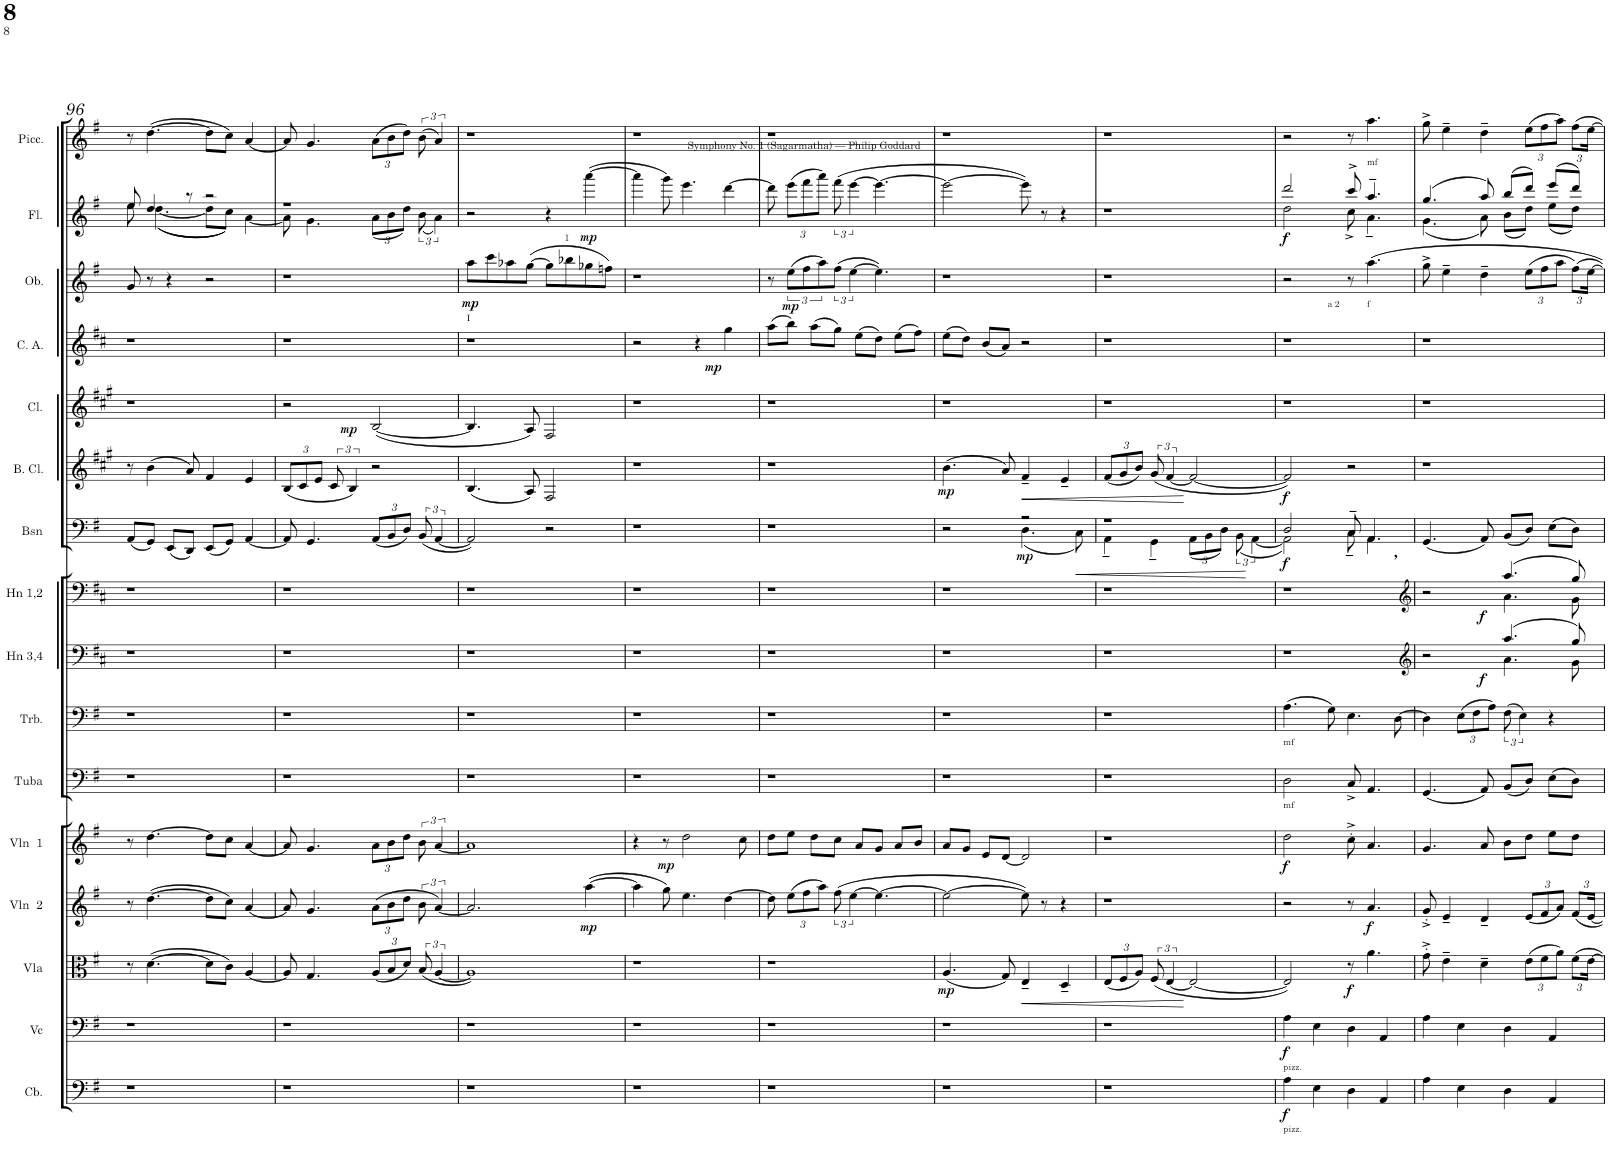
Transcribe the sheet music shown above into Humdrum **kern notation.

**kern	**dynam	**kern	**dynam	**kern	**dynam	**kern	**dynam	**kern	**dynam	**kern	**kern	**kern	**kern	**dynam	**kern	**dynam	**kern	**dynam	**kern	**dynam	**kern	**dynam	**kern	**dynam	**kern	**dynam	**kern
*part15	*part15	*part14	*part14	*part13	*part13	*part12	*part12	*part11	*part11	*part10	*part9	*part8	*part8	*part8	*part7	*part7	*part6	*part6	*part5	*part5	*part4	*part4	*part3	*part3	*part2	*part2	*part1
*staff16	*staff16	*staff15	*staff15	*staff14	*staff14	*staff13	*staff13	*staff12	*staff12	*staff11	*staff10	*staff9	*staff8	*staff8/9	*staff7	*staff7	*staff6	*staff6	*staff5	*staff5	*staff4	*staff4	*staff3	*staff3	*staff2	*staff2	*staff1
*I"Contrabass	*	*I"Violoncello	*	*I"Viola	*	*I"Violin  2	*	*I"Violin  1	*	*I"Tuba	*I"Trombone 1, 2	*I"Horn in F 1, 2	*	*	*I"Bassoon 1, 2	*	*I"Bass Clarinet in Bb	*	*I"Clarinet in Bb 1, 2	*	*I"Cor Anglais	*	*I"Oboe 1, 2	*	*I"Flute 1, 2	*	*I"Piccolo
*I'Cb.	*	*I'Vc	*	*I'Vla	*	*I'Vln  2	*	*I'Vln  1	*	*I'Tuba	*I'Trb.	*I'Hn 1,2	*	*	*I'Bsn	*	*I'B. Cl.	*	*I'Cl.	*	*I'C. A.	*	*I'Ob.	*	*I'Fl.	*	*I'Picc.
!!LO:PB:g=z
*clefF4	*	*clefF4	*	*clefC3	*	*clefG2	*	*clefG2	*	*clefF4	*clefF4	*clefF4	*clefF4	*	*clefF4	*	*clefG2	*	*clefG2	*	*clefG2	*	*clefG2	*	*clefG2	*	*clefG2
*Trd7c12	*	*	*	*	*	*	*	*	*	*	*	*Trd4c7	*Trd4c7	*	*	*	*Trd8c14	*	*Trd1c2	*	*Trd4c7	*	*	*	*	*	*Trd-7c-12
*k[f#]	*	*k[f#]	*	*k[f#]	*	*k[f#]	*	*k[f#]	*	*k[f#]	*k[f#]	*k[f#c#]	*k[f#c#]	*	*k[f#]	*	*k[f#c#g#]	*	*k[f#c#g#]	*	*k[f#c#]	*	*k[f#]	*	*k[f#]	*	*k[f#]
*G:	*	*G:	*	*G:	*	*G:	*	*G:	*	*G:	*G:	*D:	*D:	*	*G:	*	*A:	*	*A:	*	*D:	*	*G:	*	*G:	*	*G:
*M4/4	*	*M4/4	*	*M4/4	*	*M4/4	*	*M4/4	*	*M4/4	*M4/4	*M4/4	*M4/4	*	*M4/4	*	*M4/4	*	*M4/4	*	*M4/4	*	*M4/4	*	*M4/4	*	*M4/4
=96	=96	=96	=96	=96	=96	=96	=96	=96	=96	=96	=96	=96	=96	=96	=96	=96	=96	=96	=96	=96	=96	=96	=96	=96	=96	=96	=96
*	*	*	*	*	*	*	*	*	*	*	*	*	*	*	*	*	*	*	*	*	*	*	*	*	*^	*	*
1r	.	1r	.	8r	.	8r	.	8r	.	1r	1r	1r	1r	.	(8AA/L	.	8r	.	1r	.	1r	.	8g/	.	8ee/	8ee\	.	8r
.	.	.	.	([4.d\	.	([4.dd\	.	[4.dd\	.	.	.	.	.	.	8GG/J)	.	(4b\	.	.	.	.	.	8r	.	4dd/	(([4.dd\	.	([4.dd\
.	.	.	.	.	.	.	.	.	.	.	.	.	.	.	(8EE/L	.	.	.	.	.	.	.	4r	.	.	.	.	.
.	.	.	.	.	.	.	.	.	.	.	.	.	.	.	8DD/J)	.	8a/)	.	.	.	.	.	.	.	8r	.	.	.
.	.	.	.	8d\L]	.	8dd\L]	.	8dd\L]	.	.	.	.	.	.	(8EE/L	.	4f#/	.	.	.	.	.	2r	.	2r	8dd\L]	.	8dd\L]
.	.	.	.	8c\J)	.	8cc\J)	.	8cc\J	.	.	.	.	.	.	8GG/J)	.	.	.	.	.	.	.	.	.	.	8cc\J))	.	8cc\J)
.	.	.	.	[4A/	.	[4a/	.	[4a/	.	.	.	.	.	.	[4AA/	.	4e/	.	.	.	.	.	.	.	.	[4a\	.	[4a/
=97	=97	=97	=97	=97	=97	=97	=97	=97	=97	=97	=97	=97	=97	=97	=97	=97	=97	=97	=97	=97	=97	=97	=97	=97	=97	=97	=97	=97
*	*	*	*	*	*	*	*	*	*	*	*	*	*	*	*	*	*Xbrackettup	*	*	*	*	*	*	*	*	*	*	*
*	*	*	*	*	*	*	*	*	*	*	*	*	*	*	*	*	*	*	*^	*	*	*	*	*	*	*	*	*
1r	.	1r	.	8A/]	.	8a/]	.	8a/]	.	1r	1r	1r	1r	.	8AA/]	.	(12B/L	.	2r	4ryy	.	1r	.	1r	.	1r	8a\]	.	8a/]
.	.	.	.	.	.	.	.	.	.	.	.	.	.	.	.	.	12c#/	.	.	.	.	.	.	.	.	.	.	.	.
.	.	.	.	4.G/	.	4.g/	.	4.g/	.	.	.	.	.	.	4.GG/	.	.	.	.	.	.	.	.	.	.	.	4.g\	.	4.g/
.	.	.	.	.	.	.	.	.	.	.	.	.	.	.	.	.	12e/J	.	.	.	.	.	.	.	.	.	.	.	.
*	*	*	*	*	*	*	*	*	*	*	*	*	*	*	*	*	*brackettup	*	*	*	*	*	*	*	*	*	*	*	*
.	.	.	.	.	.	.	.	.	.	.	.	.	.	.	.	.	12c#/	.	.	16ryy	.	.	.	.	.	.	.	.	.
.	.	.	.	.	.	.	.	.	.	.	.	.	.	.	.	.	.	.	.	64ryy	.	.	.	.	.	.	.	.	.
.	.	.	.	.	.	.	.	.	.	.	.	.	.	.	.	.	.	.	.	256ryy	.	.	.	.	.	.	.	.	.
.	.	.	.	.	.	.	.	.	.	.	.	.	.	.	.	.	.	.	.	1024ryy	.	.	.	.	.	.	.	.	.
!	!	!	!	!	!	!	!	!	!	!	!	!	!	!	!	!	!	!	!	!	!LO:DY:b	!	!	!	!	!	!	!	!
.	.	.	.	.	.	.	.	.	.	.	.	.	.	.	.	.	.	.	.	2ryy	mp	.	.	.	.	.	.	.	.
.	.	.	.	.	.	.	.	.	.	.	.	.	.	.	.	.	6B/)	.	.	.	.	.	.	.	.	.	.	.	.
*	*	*	*	*Xbrackettup	*	*Xbrackettup	*	*Xbrackettup	*	*	*	*	*	*	*Xbrackettup	*	*	*	*	*	*	*	*	*	*	*	*Xbrackettup	*	*Xbrackettup
.	.	.	.	(12A/L	.	(12a\L	.	12a\L	.	.	.	.	.	.	(12AA/L	.	2r	.	([2B/	.	.	.	.	.	.	.	(12a\L	.	(12a\L
.	.	.	.	12B/	.	12b\	.	12b\	.	.	.	.	.	.	12BB/	.	.	.	.	.	.	.	.	.	.	.	12b\	.	12b\
.	.	.	.	12d/J)	.	12dd\J	.	12dd\J	.	.	.	.	.	.	12D/J)	.	.	.	.	.	.	.	.	.	.	.	12dd\J)	.	12dd\J)
*	*	*	*	*brackettup	*	*brackettup	*	*brackettup	*	*	*	*	*	*	*brackettup	*	*	*	*	*	*	*	*	*	*	*	*brackettup	*	*brackettup
.	.	.	.	(12B/	.	12b\	.	12b\	.	.	.	.	.	.	(12BB/	.	.	.	.	.	.	.	.	.	.	.	(12b\	.	(12b\
.	.	.	.	.	.	.	.	.	.	.	.	.	.	.	.	.	.	.	.	8ryy	.	.	.	.	.	.	.	.	.
.	.	.	.	[6A/	.	[6a/)	.	[6a/	.	.	.	.	.	.	[6AA/	.	.	.	.	.	.	.	.	.	.	.	6a\)	.	6a/)
.	.	.	.	.	.	.	.	.	.	.	.	.	.	.	.	.	.	.	.	32ryy	.	.	.	.	.	.	.	.	.
.	.	.	.	.	.	.	.	.	.	.	.	.	.	.	.	.	.	.	.	128ryy	.	.	.	.	.	.	.	.	.
.	.	.	.	.	.	.	.	.	.	.	.	.	.	.	.	.	.	.	.	512.ryy	.	.	.	.	.	.	.	.	.
=98	=98	=98	=98	=98	=98	=98	=98	=98	=98	=98	=98	=98	=98	=98	=98	=98	=98	=98	=98	=98	=98	=98	=98	=98	=98	=98	=98	=98	=98
!	!	!	!	!	!	!	!	!	!	!	!	!	!	!	!	!	!	!	!	!	!	!	!	!LO:TX:b:t=I	!	!	!	!	!
!	!	!	!	!	!	!	!	!	!	!	!	!	!	!	!	!	!	!	!	!	!	!	!	!	!LO:DY:b	!	!	!	!
*	*	*	*	*	*	*	*	*	*	*	*	*	*	*	*	*	*	*	*v	*v	*	*	*	*	*	*	*	*	*
1r	.	1r	.	1A])	.	2.a/]	.	1a]	.	1r	1r	1r	1r	.	2AA/])	.	(4.B/	.	4.B/]	.	1r	.	8aa\L	mp	2r	2ryy	.	1r
.	.	.	.	.	.	.	.	.	.	.	.	.	.	.	.	.	.	.	.	.	.	.	8ccc\	.	.	.	.	.
.	.	.	.	.	.	.	.	.	.	.	.	.	.	.	.	.	.	.	.	.	.	.	8aa-X\	.	.	.	.	.
.	.	.	.	.	.	.	.	.	.	.	.	.	.	.	.	.	8A/)	.	8A/)	.	.	.	([8gg\J	.	.	.	.	.
.	.	.	.	.	.	.	.	.	.	.	.	.	.	.	2r	.	2F#/	.	2F#/	.	.	.	8gg\L]	.	4r	8ryy	.	.
!	!	!	!	!	!	!	!	!	!	!	!	!	!	!	!	!	!	!	!	!	!	!	!	!	!	!LO:TX:b:t=I	!	!
.	.	.	.	.	.	.	.	.	.	.	.	.	.	.	.	.	.	.	.	.	.	.	8bb-X\	.	.	4.ryy	.	.
!	!	!	!	!	!	!	!LO:DY:b	!	!	!	!	!	!	!	!	!	!	!	!	!	!	!	!	!	!	!	!LO:DY:b	!
.	.	.	.	.	.	([4aa\	mp	.	.	.	.	.	.	.	.	.	.	.	.	.	.	.	8gg-X\	.	([4aaa\	.	mp	.
.	.	.	.	.	.	.	.	.	.	.	.	.	.	.	.	.	.	.	.	.	.	.	8ffn\J)	.	.	.	.	.
*	*	*	*	*	*	*	*	*	*	*	*	*	*	*	*	*	*	*	*	*	*	*	*	*	*v	*v	*	*
=99	=99	=99	=99	=99	=99	=99	=99	=99	=99	=99	=99	=99	=99	=99	=99	=99	=99	=99	=99	=99	=99	=99	=99	=99	=99	=99	=99
*	*	*	*	*	*	*	*	*	*	*	*	*	*	*	*	*	*	*	*	*	*^	*	*	*	*	*	*
1r	.	1r	.	1r	.	4aa\]	.	4r	.	1r	1r	1r	1r	.	1r	.	1r	.	1r	.	2r	2ryy	.	1r	.	4aaa\]	.	1r
!	!	!	!	!	!	!	!	!	!LO:DY:b	!	!	!	!	!	!	!	!	!	!	!	!	!	!	!	!	!	!	!
.	.	.	.	.	.	8gg\)	.	8r	mp	.	.	.	.	.	.	.	.	.	.	.	.	.	.	.	.	8ggg\)	.	.
.	.	.	.	.	.	4.ee\	.	2dd\	.	.	.	.	.	.	.	.	.	.	.	.	.	.	.	.	.	4.eee\	.	.
.	.	.	.	.	.	.	.	.	.	.	.	.	.	.	.	.	.	.	.	.	4r	8ryy	.	.	.	.	.	.
.	.	.	.	.	.	.	.	.	.	.	.	.	.	.	.	.	.	.	.	.	.	512ryy	.	.	.	.	.	.
!	!	!	!	!	!	!	!	!	!	!	!	!	!	!	!	!	!	!	!	!	!	!	!LO:DY:b	!	!	!	!	!
.	.	.	.	.	.	.	.	.	.	.	.	.	.	.	.	.	.	.	.	.	.	4ryy	mp	.	.	.	.	.
.	.	.	.	.	.	[4dd\	.	.	.	.	.	.	.	.	.	.	.	.	.	.	4gg\	.	.	.	.	[4ddd\	.	.
.	.	.	.	.	.	.	.	8cc\	.	.	.	.	.	.	.	.	.	.	.	.	.	.	.	.	.	.	.	.
.	.	.	.	.	.	.	.	.	.	.	.	.	.	.	.	.	.	.	.	.	.	16ryy	.	.	.	.	.	.
.	.	.	.	.	.	.	.	.	.	.	.	.	.	.	.	.	.	.	.	.	.	32ryy	.	.	.	.	.	.
.	.	.	.	.	.	.	.	.	.	.	.	.	.	.	.	.	.	.	.	.	.	64...ryy	.	.	.	.	.	.
*	*	*	*	*	*	*	*	*	*	*	*	*	*	*	*	*	*	*	*	*	*v	*v	*	*	*	*	*	*
=100	=100	=100	=100	=100	=100	=100	=100	=100	=100	=100	=100	=100	=100	=100	=100	=100	=100	=100	=100	=100	=100	=100	=100	=100	=100	=100	=100
1r	.	1r	.	1r	.	8dd\]	.	8dd\L	.	1r	1r	1r	1r	.	1r	.	1r	.	1r	.	(8aa\L	.	8r	.	8ddd\]	.	1r
*	*	*	*	*	*	*Xbrackettup	*	*	*	*	*	*	*	*	*	*	*	*	*	*	*	*	*	*	*Xbrackettup	*	*
!	!	!	!	!	!	!	!	!	!	!	!	!	!	!	!	!	!	!	!	!	!	!	!	!LO:DY:b	!	!	!
.	.	.	.	.	.	(12ee\L	.	8ee\J	.	.	.	.	.	.	.	.	.	.	.	.	8bb\J)	.	(12ee\L	mp	(12eee\L	.	.
.	.	.	.	.	.	12ff#\	.	.	.	.	.	.	.	.	.	.	.	.	.	.	.	.	12ff#\	.	12fff#\	.	.
.	.	.	.	.	.	.	.	8dd\L	.	.	.	.	.	.	.	.	.	.	.	.	(8aa\L	.	.	.	.	.	.
.	.	.	.	.	.	12aa\J)	.	.	.	.	.	.	.	.	.	.	.	.	.	.	.	.	12aa\)	.	12aaa\J)	.	.
*	*	*	*	*	*	*brackettup	*	*	*	*	*	*	*	*	*	*	*	*	*	*	*	*	*	*	*brackettup	*	*
.	.	.	.	.	.	(12ff#\	.	8cc\J	.	.	.	.	.	.	.	.	.	.	.	.	8gg\J)	.	(12ff#\J	.	(12fff#\	.	.
.	.	.	.	.	.	[6ee\	.	.	.	.	.	.	.	.	.	.	.	.	.	.	.	.	[6ee\	.	[6eee\	.	.
.	.	.	.	.	.	.	.	8a/L	.	.	.	.	.	.	.	.	.	.	.	.	(8ee\L	.	.	.	.	.	.
.	.	.	.	.	.	4.ee\_	.	8g/J	.	.	.	.	.	.	.	.	.	.	.	.	8dd\J)	.	4.ee\])	.	4.eee\_	.	.
.	.	.	.	.	.	.	.	8a/L	.	.	.	.	.	.	.	.	.	.	.	.	(8ee\L	.	.	.	.	.	.
.	.	.	.	.	.	.	.	8b/J	.	.	.	.	.	.	.	.	.	.	.	.	8ff#\J)	.	.	.	.	.	.
=101	=101	=101	=101	=101	=101	=101	=101	=101	=101	=101	=101	=101	=101	=101	=101	=101	=101	=101	=101	=101	=101	=101	=101	=101	=101	=101	=101
*	*	*	*	*	*	*	*	*	*	*	*	*	*	*	*^	*	*	*	*	*	*	*	*	*	*	*	*
!	!	!	!	!	!LO:DY:b	!	!	!	!	!	!	!	!	!	!	!	!	!	!LO:DY:b	!	!	!	!	!	!	!	!	!
1r	.	1r	.	(4.A/	mp	2ee\_	.	8a/L	.	1r	1r	1r	1r	.	2r	2ryy	.	(4.b\	mp	1r	.	(8ee\L	.	1r	.	2eee\_	.	1r
.	.	.	.	.	.	.	.	8g/J	.	.	.	.	.	.	.	.	.	.	.	.	.	8dd\J)	.	.	.	.	.	.
.	.	.	.	.	.	.	.	8e/L	.	.	.	.	.	.	.	.	.	.	.	.	.	(8b/L	.	.	.	.	.	.
.	.	.	.	8G/)	.	.	.	[8d/J	.	.	.	.	.	.	.	.	.	8a/)	.	.	.	8a/J)	.	.	.	.	.	.
!	!	!	!	!	!	!	!	!	!	!	!	!	!	!	!	!	!LO:DY:b	!	!	!	!	!	!	!	!	!	!	!
.	.	.	.	4E~/	.	8ee\])	.	2d/]	.	.	.	.	.	.	2r	(4.D\	mp	4f#~/	.	.	.	2r	.	.	.	8eee\])	.	.
.	.	.	.	.	.	8r	.	.	.	.	.	.	.	.	.	.	.	.	.	.	.	.	.	.	.	8r	.	.
.	.	.	.	4D~/	.	4r	.	.	.	.	.	.	.	.	.	.	.	4e~/	.	.	.	.	.	.	.	4r	.	.
.	.	.	.	.	.	.	.	.	.	.	.	.	.	.	.	8C\)	.	.	.	.	.	.	.	.	.	.	.	.
=102	=102	=102	=102	=102	=102	=102	=102	=102	=102	=102	=102	=102	=102	=102	=102	=102	=102	=102	=102	=102	=102	=102	=102	=102	=102	=102	=102	=102
*	*	*	*	*Xbrackettup	*	*	*	*	*	*	*	*	*	*	*	*	*	*Xbrackettup	*	*	*	*	*	*	*	*	*	*
1r	.	1r	.	(12E/L	.	1r	.	1r	.	1r	1r	1r	1r	.	1r	4AA~\	.	(12f#/L	.	1r	.	1r	.	1r	.	1r	.	1r
.	.	.	.	12F#/	.	.	.	.	.	.	.	.	.	.	.	.	.	12g#/	.	.	.	.	.	.	.	.	.	.
.	.	.	.	12A/J)	.	.	.	.	.	.	.	.	.	.	.	.	.	12b/J)	.	.	.	.	.	.	.	.	.	.
*	*	*	*	*brackettup	*	*	*	*	*	*	*	*	*	*	*	*	*	*brackettup	*	*	*	*	*	*	*	*	*	*
.	.	.	.	(12F#/	.	.	.	.	.	.	.	.	.	.	.	4GG~\	.	(12g#/	.	.	.	.	.	.	.	.	.	.
.	.	.	.	[6E/	.	.	.	.	.	.	.	.	.	.	.	.	.	[6f#/	.	.	.	.	.	.	.	.	.	.
*	*	*	*	*	*	*	*	*	*	*	*	*	*	*	*	*Xbrackettup	*	*	*	*	*	*	*	*	*	*	*	*
.	.	.	.	2E/_	.	.	.	.	.	.	.	.	.	.	.	(12AA\L	.	2f#/_	.	.	.	.	.	.	.	.	.	.
.	.	.	.	.	.	.	.	.	.	.	.	.	.	.	.	12BB\	.	.	.	.	.	.	.	.	.	.	.	.
.	.	.	.	.	.	.	.	.	.	.	.	.	.	.	.	12D\J)	.	.	.	.	.	.	.	.	.	.	.	.
*	*	*	*	*	*	*	*	*	*	*	*	*	*	*	*	*brackettup	*	*	*	*	*	*	*	*	*	*	*	*
.	.	.	.	.	.	.	.	.	.	.	.	.	.	.	.	(12BB\	.	.	.	.	.	.	.	.	.	.	.	.
.	.	.	.	.	.	.	.	.	.	.	.	.	.	.	.	[6AA\	.	.	.	.	.	.	.	.	.	.	.	.
=103	=103	=103	=103	=103	=103	=103	=103	=103	=103	=103	=103	=103	=103	=103	=103	=103	=103	=103	=103	=103	=103	=103	=103	=103	=103	=103	=103	=103
*	*	*	*	*	*	*	*	*	*	*	*	*	*	*	*	*	*	*	*	*	*	*	*	*	*	*^	*	*
!	!	!	!	!	!	!	!	!	!	!	!LO:TX:b:t=mf	!	!	!	!	!	!	!	!	!	!	!	!	!	!	!	!	!	!
!	!	!	!	!	!	!	!	!	!	!LO:TX:b:t=mf	!	!	!	!	!	!	!	!	!	!	!	!	!	!	!	!	!	!	!
!	!	!LO:TX:b:t=pizz.	!	!	!	!	!	!	!	!	!	!	!	!	!	!	!	!	!	!	!	!	!	!	!	!	!	!	!
!LO:TX:b:t=pizz.	!	!	!	!	!	!	!	!	!	!	!	!	!	!	!	!	!	!	!	!	!	!	!	!	!	!	!	!	!
!	!LO:DY:b	!	!LO:DY:b	!	!	!	!	!	!LO:DY:b	!	!	!	!	!	!	!	!LO:DY:b	!	!LO:DY:b	!	!	!	!	!	!	!	!	!LO:DY:b	!
*	*	*	*	*	*	*	*	*	*	*	*	*	*	*	*	*^	*	*	*	*	*	*	*	*^	*	*	*	*	*
4A\	f	4A\	f	2E/])	.	2r	.	2dd\	f	2D\	(4.A\	1r	1r	.	2D/	2AA\])	2..ryy	f	2f#/])	f	1r	.	1r	.	2r	4.ryy	.	2ddd/	2dd\	f	2r
4E\	.	4E\	.	.	.	.	.	.	.	.	.	.	.	.	.	.	.	.	.	.	.	.	.	.	.	.	.	.	.	.	.
!	!	!	!	!	!	!	!	!	!	!	!	!	!	!	!	!	!	!	!	!	!	!	!	!	!	!LO:TX:b:t=a 2	!	!	!	!	!
.	.	.	.	.	.	.	.	.	.	.	8G\)	.	.	.	.	.	.	.	.	.	.	.	.	.	.	2ryy	.	.	.	.	.
!	!	!	!	!	!LO:DY:b	!	!	!	!	!	!	!	!	!	!	!	!	!	!	!	!	!	!	!	!	!	!	!	!	!	!
4D\	.	4D\	.	8r	f	8r	.	8cc'^\	.	8C^/	4.E\	.	.	.	8C~/	8C~\	.	.	2r	.	.	.	.	.	8r	.	.	8ccc^/	8cc^\	.	8r
!	!	!	!	!	!	!	!	!	!	!	!	!	!	!	!	!	!	!	!	!	!	!	!	!	!	!	!	!	!	!	!LO:TX:b:t=mf
!	!	!	!	!	!	!	!	!	!	!	!	!	!	!	!	!	!	!	!	!	!	!	!	!	!LO:TX:b:t=f	!	!	!	!	!	!
!	!	!	!	!	!	!	!LO:DY:b	!	!	!	!	!	!	!	!	!	!	!	!	!	!	!	!	!	!	!	!	!	!	!	!
.	.	.	.	4.a\	.	4.a/	f	4.a/	.	4.AA/	.	.	.	.	4.AA/	4.AA\	.	.	.	.	.	.	.	.	4.aa\	.	.	4.aa~/	4.a~\	.	4.aa\
4AA/	.	4AA/	.	.	.	.	.	.	.	.	.	.	.	.	.	.	.	.	.	.	.	.	.	.	.	.	.	.	.	.	.
!	!	!	!	!	!	!	!	!	!	!	!	!	!	!	!	!	!LO:TX:b:B:t=,	!	!	!	!	!	!	!	!	!	!	!	!	!	!
.	.	.	.	.	.	.	.	.	.	.	[8D\	.	.	.	.	.	8ryy	.	.	.	.	.	.	.	.	8ryy	.	.	.	.	.
*	*	*	*	*	*	*	*	*	*	*	*	*	*	*	*v	*v	*v	*	*	*	*	*	*	*	*v	*v	*	*	*	*	*
=104	=104	=104	=104	=104	=104	=104	=104	=104	=104	=104	=104	=104	=104	=104	=104	=104	=104	=104	=104	=104	=104	=104	=104	=104	=104	=104	=104	=104
*	*	*	*	*	*	*	*	*	*	*	*	*clefG2	*clefG2	*	*	*	*	*	*	*	*	*	*	*	*	*	*	*
*	*	*	*	*	*	*	*	*	*	*	*	*^	*^	*	*	*	*	*	*	*	*	*	*	*	*	*	*	*
*	*	*	*	*	*	*	*	*	*	*	*	*	*^	*	*^	*	*	*	*	*	*	*	*	*	*	*	*	*	*	*
4A\	.	4A\	.	8g'^\	.	8g'^/	.	4.g/	.	(4.GG/	4D\]	2r	2ryy	4.ryy	2r	2ryy	4.ryy	.	(4.GG/	.	1r	.	1r	.	1r	.	8gg^\	.	(4.gg/	(4.g\	.	8gg^\
.	.	.	.	4e~\	.	4e~/	.	.	.	.	.	.	.	.	.	.	.	.	.	.	.	.	.	.	.	.	4ee~\	.	.	.	.	4ee~\
*	*	*	*	*	*	*	*	*	*	*	*Xbrackettup	*	*	*	*	*	*	*	*	*	*	*	*	*	*	*	*	*	*	*	*	*
4E\	.	4E\	.	.	.	.	.	.	.	.	(12E\L	.	.	.	.	.	.	.	.	.	.	.	.	.	.	.	.	.	.	.	.	.
.	.	.	.	.	.	.	.	.	.	.	12F#\	.	.	.	.	.	.	.	.	.	.	.	.	.	.	.	.	.	.	.	.	.
!	!	!	!	!	!	!	!	!	!	!	!	!	!	!	!	!	!	!LO:DY:b=2	!	!	!	!	!	!	!	!	!	!	!	!	!	!
!	!	!	!	!	!	!	!	!	!	!	!	!	!	!	!	!	!	!LO:DY:n=1:b	!	!	!	!	!	!	!	!	!	!	!	!	!	!
.	.	.	.	4d~\	.	4d~/	.	8a/	.	8AA/)	.	.	.	2ryy	.	.	2ryy	f f	8AA/)	.	.	.	.	.	.	.	4dd~\	.	8aa/)	8a\)	.	4dd~\
.	.	.	.	.	.	.	.	.	.	.	12A\J)	.	.	.	.	.	.	.	.	.	.	.	.	.	.	.	.	.	.	.	.	.
*	*	*	*	*	*	*	*	*	*	*	*brackettup	*	*	*	*	*	*	*	*	*	*	*	*	*	*	*	*	*	*	*	*	*
4D\	.	4D\	.	.	.	.	.	8b\L	.	(8BB/L	(12F#\	(4.aa/	4.a\	.	(4.aa/	4.a\	.	.	(8BB/L	.	.	.	.	.	.	.	.	.	(8bb/L	(8b\L	.	.
.	.	.	.	.	.	.	.	.	.	.	6E\)	.	.	.	.	.	.	.	.	.	.	.	.	.	.	.	.	.	.	.	.	.
*	*	*	*	*Xbrackettup	*	*Xbrackettup	*	*	*	*	*	*	*	*	*	*	*	*	*	*	*	*	*	*	*	*	*Xbrackettup	*	*	*	*	*Xbrackettup
.	.	.	.	(12e\L	.	(12e/L	.	8dd\J	.	8D/J)	.	.	.	.	.	.	.	.	8D/J)	.	.	.	.	.	.	.	(12ee\L	.	8ddd/J)	8dd\J)	.	(12ee\L
.	.	.	.	12f#\	.	12f#/	.	.	.	.	.	.	.	.	.	.	.	.	.	.	.	.	.	.	.	.	12ff#\	.	.	.	.	12ff#\
4AA/	.	4AA/	.	.	.	.	.	8ee\L	.	(8E\L	4r	.	.	.	.	.	.	.	(8E\L	.	.	.	.	.	.	.	.	.	(8eee/L	(8ee\L	.	.
.	.	.	.	12a\J)	.	12a/J)	.	.	.	.	.	.	.	.	.	.	.	.	.	.	.	.	.	.	.	.	12aa\J	.	.	.	.	12aa\J)
.	.	.	.	12f#\L	.	12f#/L	.	8dd\J	.	8D\J)	.	8gg/)	8g\	8ryy	8gg/)	8g\	8ryy	.	8D\J)	.	.	.	.	.	.	.	12ff#\L)	.	8ddd/J)	8dd\J)	.	12ff#\L
.	.	.	.	[24e\Jk	.	[24e/Jk	.	.	.	.	.	.	.	.	.	.	.	.	.	.	.	.	.	.	.	.	[24ee\Jk	.	.	.	.	[24ee\Jk
*	*	*	*	*	*	*	*	*	*	*	*	*v	*v	*v	*	*	*	*	*	*	*	*	*	*	*	*	*	*	*v	*v	*	*
*	*	*	*	*	*	*	*	*	*	*	*	*	*v	*v	*v	*	*	*	*	*	*	*	*	*	*	*	*	*	*
=	=	=	=	=	=	=	=	=	=	=	=	=	=	=	=	=	=	=	=	=	=	=	=	=	=	=	=
*-	*-	*-	*-	*-	*-	*-	*-	*-	*-	*-	*-	*-	*-	*-	*-	*-	*-	*-	*-	*-	*-	*-	*-	*-	*-	*-	*-
